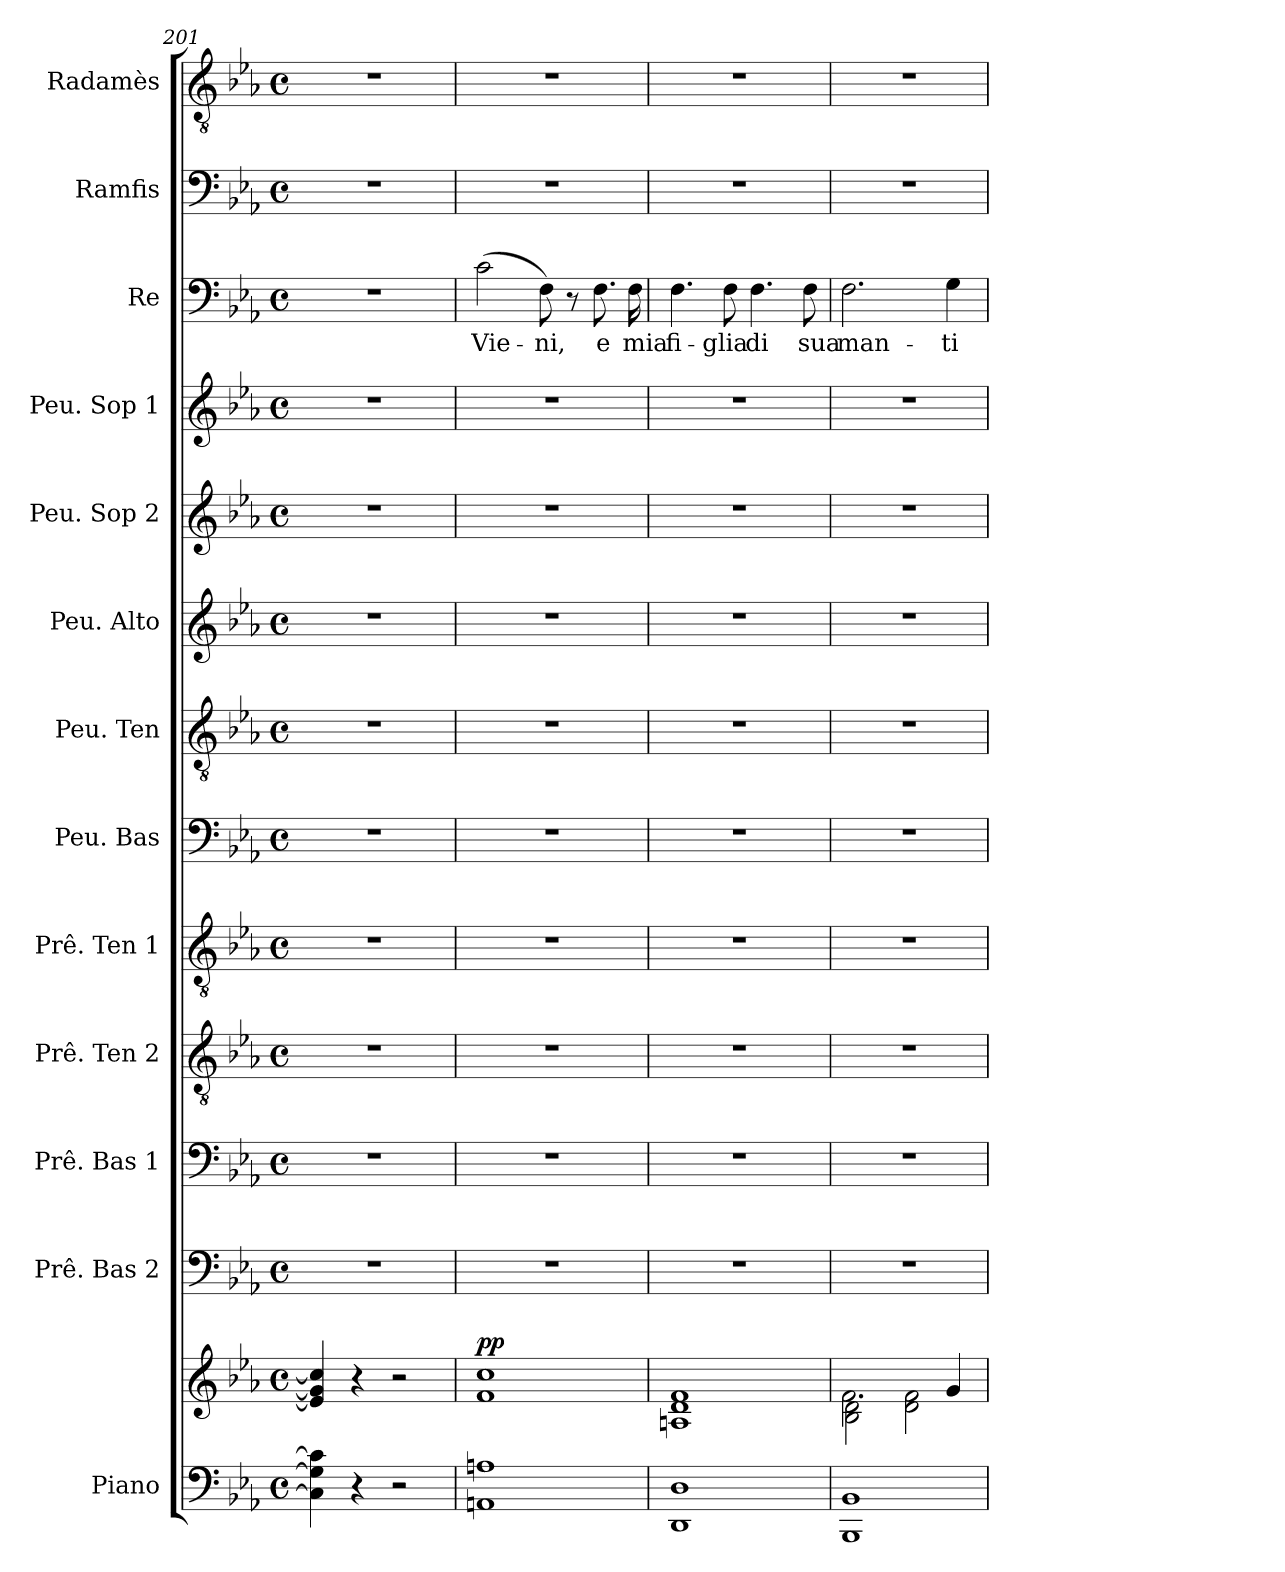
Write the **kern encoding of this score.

**kern	**kern	**dynam	**kern	**kern	**kern	**kern	**kern	**kern	**kern	**kern	**kern	**kern	**text	**kern	**kern
*part13	*part13	*part13	*part12	*part11	*part10	*part9	*part8	*part7	*part6	*part5	*part4	*part3	*part3	*part2	*part1
*staff14	*staff13	*staff13/14	*staff12	*staff11	*staff10	*staff9	*staff8	*staff7	*staff6	*staff5	*staff4	*staff3	*staff3	*staff2	*staff1
*I"Piano	*	*	*I"Prê. Bas 2	*I"Prê. Bas 1	*I"Prê. Ten 2	*I"Prê. Ten 1	*I"Peu. Bas	*I"Peu. Ten	*I"Peu. Alto	*I"Peu. Sop 2	*I"Peu. Sop 1	*I"Re	*	*I"Ramfis	*I"Radamès
*I'Pno	*	*	*I'Prê. B2	*I'Prê. B1	*I'Prê. T2	*I'Prê. T1	*I'Peu. Bas	*I'Peu. Ten	*I'Peu. Alto	*I'Peu. S2	*I'Peu. S1	*I'Re	*	*I'Ram.	*I'Rad.
*clefF4	*clefG2	*	*clefF4	*clefF4	*clefGv2	*clefGv2	*clefF4	*clefGv2	*clefG2	*clefG2	*clefG2	*clefF4	*	*clefF4	*clefGv2
*k[b-e-a-]	*k[b-e-a-]	*	*k[b-e-a-]	*k[b-e-a-]	*k[b-e-a-]	*k[b-e-a-]	*k[b-e-a-]	*k[b-e-a-]	*k[b-e-a-]	*k[b-e-a-]	*k[b-e-a-]	*k[b-e-a-]	*	*k[b-e-a-]	*k[b-e-a-]
*M4/4	*M4/4	*	*M4/4	*M4/4	*M4/4	*M4/4	*M4/4	*M4/4	*M4/4	*M4/4	*M4/4	*M4/4	*	*M4/4	*M4/4
*met(c)	*met(c)	*	*met(c)	*met(c)	*met(c)	*met(c)	*met(c)	*met(c)	*met(c)	*met(c)	*met(c)	*met(c)	*	*met(c)	*met(c)
=201	=201	=201	=201	=201	=201	=201	=201	=201	=201	=201	=201	=201	=201	=201	=201
4C\] 4G\] 4c\]	4e/] 4g/] 4cc/]	.	1r	1r	1r	1r	1r	1r	1r	1r	1r	1r	.	1r	1r
4r	4r	.	.	.	.	.	.	.	.	.	.	.	.	.	.
2r	2r	.	.	.	.	.	.	.	.	.	.	.	.	.	.
!!LO:LB:g=z
=202	=202	=202	=202	=202	=202	=202	=202	=202	=202	=202	=202	=202	=202	=202	=202
!	!	!LO:DY:a	!	!	!	!	!	!	!	!	!	!	!LO:LY:b:color=#0055FF	!	!
1AAn 1An	1f 1cc	pp	1r	1r	1r	1r	1r	1r	1r	1r	1r	(>2c\	Vie-	1r	1r
!	!	!	!	!	!	!	!	!	!	!	!	!	!LO:LY:b:color=#0055FF	!	!
.	.	.	.	.	.	.	.	.	.	.	.	8F\)	-ni,	.	.
.	.	.	.	.	.	.	.	.	.	.	.	8r	.	.	.
!	!	!	!	!	!	!	!	!	!	!	!	!	!LO:LY:b:color=#0055FF	!	!
.	.	.	.	.	.	.	.	.	.	.	.	8.F\	e	.	.
!	!	!	!	!	!	!	!	!	!	!	!	!	!LO:LY:b:color=#0055FF	!	!
.	.	.	.	.	.	.	.	.	.	.	.	16F\	mia	.	.
=203	=203	=203	=203	=203	=203	=203	=203	=203	=203	=203	=203	=203	=203	=203	=203
!	!	!	!	!	!	!	!	!	!	!	!	!	!LO:LY:b:color=#0055FF	!	!
1DD 1D	1An 1d 1f	.	1r	1r	1r	1r	1r	1r	1r	1r	1r	4.F\	fi-	1r	1r
!	!	!	!	!	!	!	!	!	!	!	!	!	!LO:LY:b:color=#0055FF	!	!
.	.	.	.	.	.	.	.	.	.	.	.	8F\	-glia	.	.
!	!	!	!	!	!	!	!	!	!	!	!	!	!LO:LY:b:color=#0055FF	!	!
.	.	.	.	.	.	.	.	.	.	.	.	4.F\	di	.	.
!	!	!	!	!	!	!	!	!	!	!	!	!	!LO:LY:b:color=#0055FF	!	!
.	.	.	.	.	.	.	.	.	.	.	.	8F\	sua	.	.
=204	=204	=204	=204	=204	=204	=204	=204	=204	=204	=204	=204	=204	=204	=204	=204
*	*^	*	*	*	*	*	*	*	*	*	*	*	*	*	*
!	!	!	!	!	!	!	!	!	!	!	!	!	!	!LO:LY:b:color=#0055FF	!	!
1BBB- 1BB-	2.f\	2B-\ 2d\	.	1r	1r	1r	1r	1r	1r	1r	1r	1r	2.F\	man-	1r	1r
.	.	2d\ 2f\	.	.	.	.	.	.	.	.	.	.	.	.	.	.
!	!	!	!	!	!	!	!	!	!	!	!	!	!	!LO:LY:b:color=#0055FF	!	!
.	4g/	.	.	.	.	.	.	.	.	.	.	.	4G\	-ti	.	.
*	*v	*v	*	*	*	*	*	*	*	*	*	*	*	*	*	*
=	=	=	=	=	=	=	=	=	=	=	=	=	=	=	=
*-	*-	*-	*-	*-	*-	*-	*-	*-	*-	*-	*-	*-	*-	*-	*-
